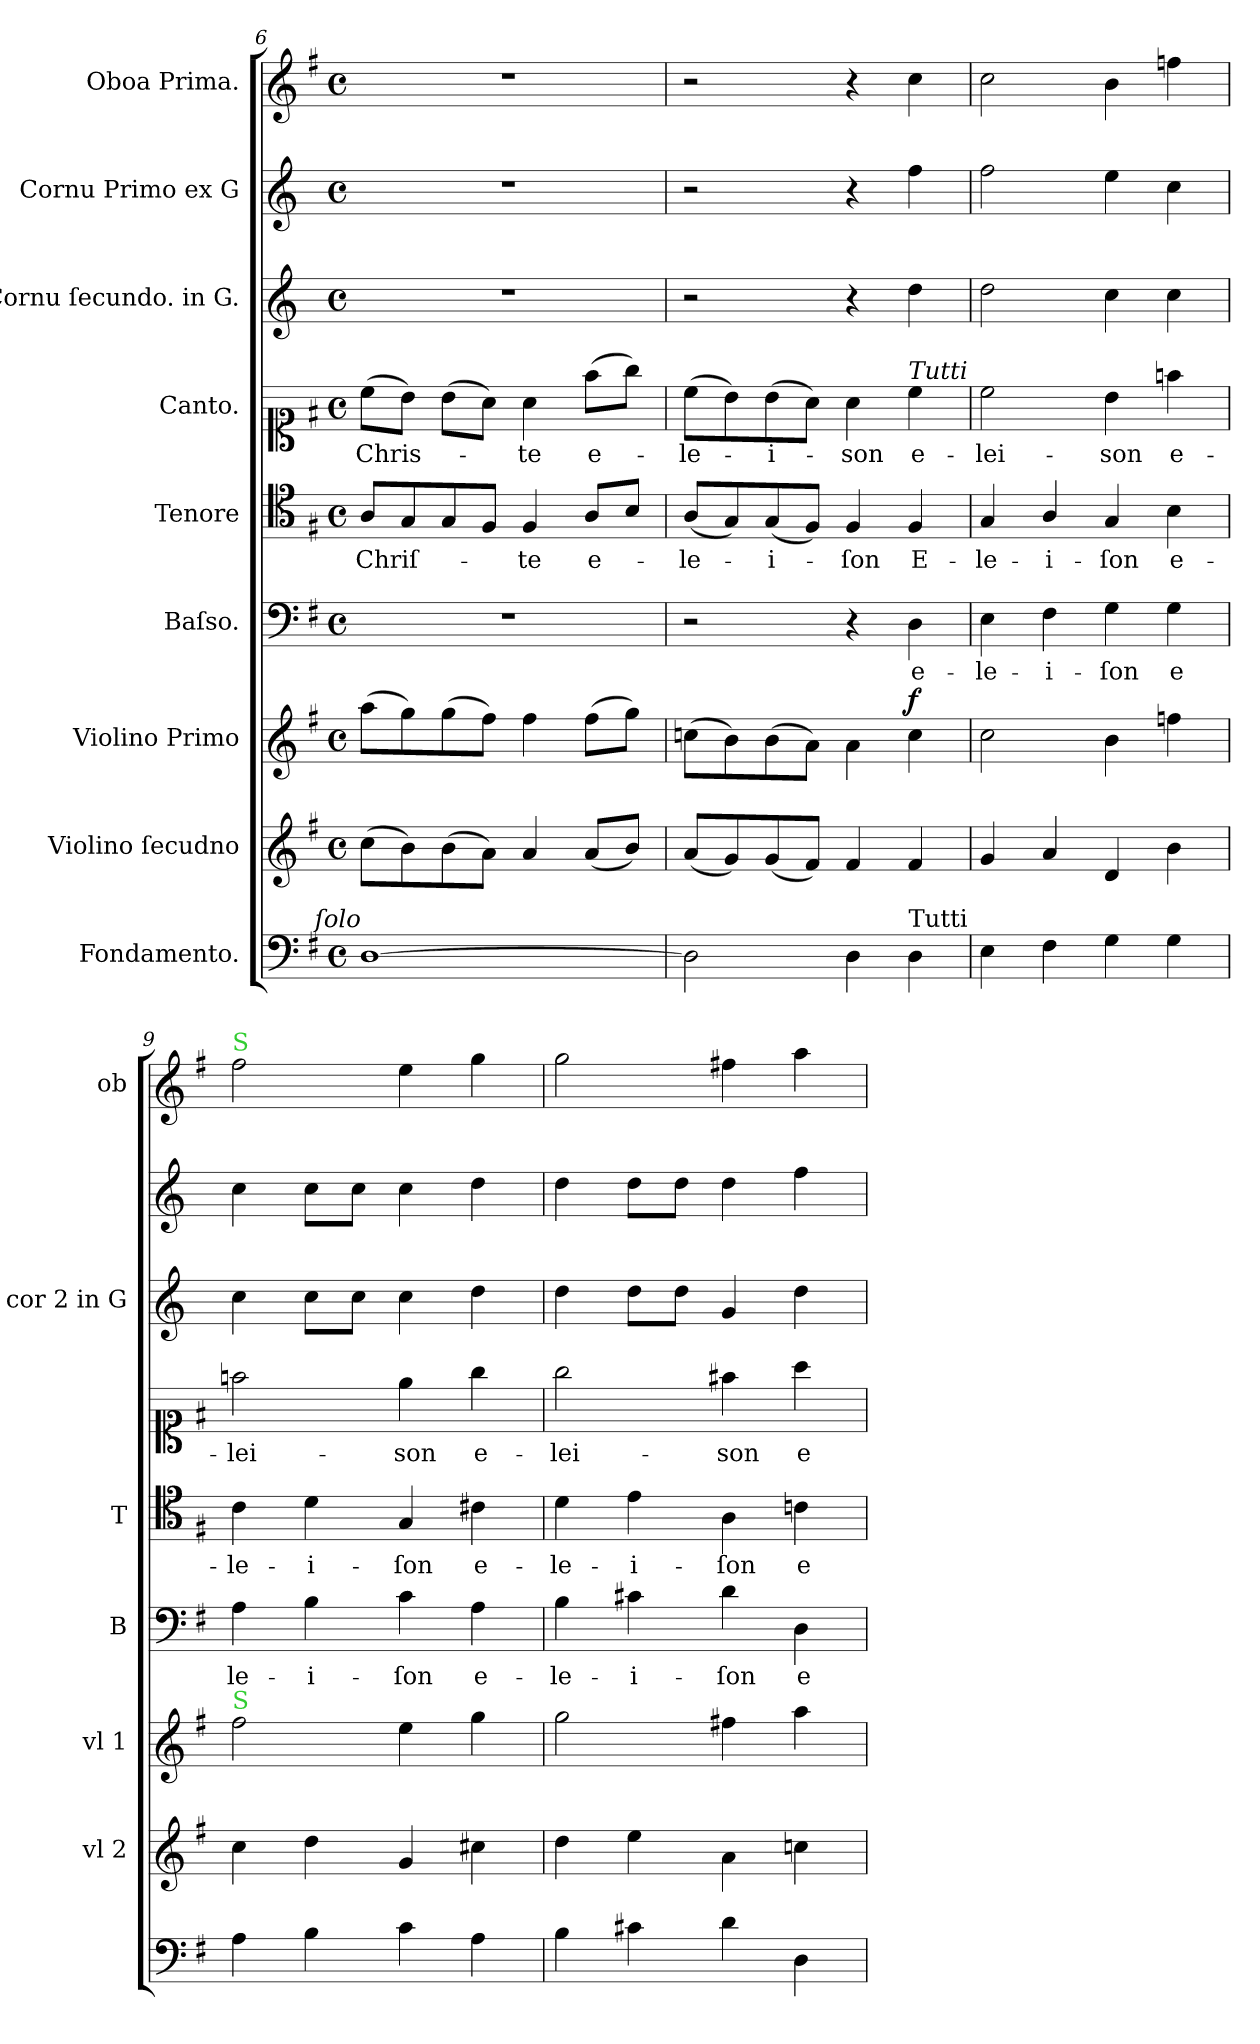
**kern	**kern	**dynam	**kern	**dynam	**kern	**text	**kern	**text	**kern	**text	**kern	**kern	**kern
*part9	*part8	*part8	*part7	*part7	*part6	*part6	*part5	*part5	*part4	*part4	*part3	*part2	*part1
*staff9	*staff8	*staff8	*staff7	*staff7	*staff6	*staff6	*staff5	*staff5	*staff4	*staff4	*staff3	*staff2	*staff1
*I"Fondamento.	*I"Violino ſecudno	*	*I"Violino Primo	*	*I"Baſso.	*	*I"Tenore	*	*I"Canto.	*	*I"Cornu ſecundo. in G.	*I"Cornu Primo ex G	*I"Oboa Prima.
*	*I'vl 2	*	*I'vl 1	*	*I'B	*	*I'T	*	*	*	*I'cor 2 in G	*	*I'ob
*clefF4	*clefG2	*	*clefG2	*	*clefF4	*	*clefC4	*	*clefC1	*	*clefG2	*clefG2	*clefG2
*	*	*	*	*	*	*	*	*	*	*	*ITrd3c5	*ITrd3c5	*
*k[f#]	*k[f#]	*	*k[f#]	*	*k[f#]	*	*k[f#]	*	*k[f#]	*	*k[f#]	*k[f#]	*k[f#]
*G:	*G:	*	*G:	*	*G:	*	*G:	*	*G:	*	*G:	*G:	*G:
*M4/4	*M4/4	*	*M4/4	*	*M4/4	*	*M4/4	*	*M4/4	*	*M4/4	*M4/4	*M4/4
*met(c)	*met(c)	*	*met(c)	*	*met(c)	*	*met(c)	*	*met(c)	*	*met(c)	*met(c)	*met(c)
=6	=6	=6	=6	=6	=6	=6	=6	=6	=6	=6	=6	=6	=6
!LO:TX:a:i:rj:t=ſolo	!	!	!	!	!	!	!	!	!	!	!	!	!
[1D\	(8cc\L	.	(8aa\L	.	1r	.	8A/L	Chriſ-	(8cc\L	Chris-	1r	1r	1r
.	8b\)	.	8gg\)	.	.	.	8G/	.	8b\J)	.	.	.	.
.	(8b\	.	(8gg\	.	.	.	8G/	.	(8b\L	.	.	.	.
.	8a\J)	.	8ff#\J)	.	.	.	8F#/J	.	8a\J)	.	.	.	.
.	4a/	.	4ff#\	.	.	.	4F#/	-te	4a\	-te	.	.	.
.	(8a/L	.	(8ff#\L	.	.	.	8A/L	e-	(8ff#\L	e-	.	.	.
.	8b/J)	.	8gg\J)	.	.	.	8B/J	.	8gg\J)	.	.	.	.
=7	=7	=7	=7	=7	=7	=7	=7	=7	=7	=7	=7	=7	=7
2D\]	(8a/L	.	(8ccn\L	.	2r	.	(8A/L	-le-	(8cc\L	-le-	2r	2r	2r
.	8g/)	.	8b\)	.	.	.	8G/)	.	8b\)	.	.	.	.
.	(8g/	.	(8b\	.	.	.	(8G/	-i-	(8b\	-i-	.	.	.
.	8f#/J)	.	8a\J)	.	.	.	8F#/J)	.	8a\J)	.	.	.	.
4D\	4f#/	.	4a\	.	4r	.	4F#/	-ſon	4a\	-son	4r	4r	4r
!	!	!	!	!	!	!	!	!	!LO:TX:a:i:t=Tutti	!	!	!	!
!LO:TX:a:t=Tutti	!	!	!	!	!	!	!	!	!	!	!	!	!
!	!	!LO:DY:a	!	!LO:DY:a	!	!	!	!	!	!	!	!	!
4D\	4f#/	for&colon;	4cc\	f	4D\	e-	4F#/	E-	4cc\	e-	4a\	4cc\	4cc\
=8	=8	=8	=8	=8	=8	=8	=8	=8	=8	=8	=8	=8	=8
4E\	4g/	.	2cc\	.	4E\	-le-	4G/	-le-	2cc\	-lei-	2a\	2cc\	2cc\
4F#\	4a/	.	.	.	4F#\	-i-	4A/	-i-	.	.	.	.	.
4G\	4d/	.	4b\	.	4G\	-ſon	4G/	-ſon	4b\	-son	4g\	4b\	4b\
4G\	4b\	.	4ffn\	.	4G\	e	4B\	e-	4ffn\	e-	4g\	4g\	4ffn\
=9	=9	=9	=9	=9	=9	=9	=9	=9	=9	=9	=9	=9	=9
!	!	!	!	!	!	!	!	!	!	!	!	!	!LO:TX:a:color=limegreen:t=S
!	!	!	!LO:TX:a:color=limegreen:t=S	!	!	!	!	!	!	!	!	!	!
4A\	4cc\	.	2ff#\	.	4A\	le-	4c\	-le-	2ffn\	-lei-	4g\	4g\	2ff#\
4B\	4dd\	.	.	.	4B\	-i-	4d\	-i-	.	.	8g\L	8g\L	.
.	.	.	.	.	.	.	.	.	.	.	8g\J	8g\J	.
4c\	4g/	.	4ee\	.	4c\	-ſon	4G/	-ſon	4ee\	-son	4g\	4g\	4ee\
4A\	4cc#X\	.	4gg\	.	4A\	e-	4c#X\	e-	4gg\	e-	4a\	4a\	4gg\
=10	=10	=10	=10	=10	=10	=10	=10	=10	=10	=10	=10	=10	=10
4B\	4dd\	.	2gg\	.	4B\	-le-	4d\	-le-	2gg\	-lei-	4a\	4a\	2gg\
4c#X\	4ee\	.	.	.	4c#X\	-i-	4e\	-i-	.	.	8a\L	8a\L	.
.	.	.	.	.	.	.	.	.	.	.	8a\J	8a\J	.
4d\	4a\	.	4ff#X\	.	4d\	-ſon	4A\	-ſon	4ff#X\	-son	4d/	4a\	4ff#X\
4D\	4ccn\	.	4aa\	.	4D\	e-	4cn\	e-	4aa\	e-	4a\	4cc\	4aa\
=	=	=	=	=	=	=	=	=	=	=	=	=	=
*-	*-	*-	*-	*-	*-	*-	*-	*-	*-	*-	*-	*-	*-
